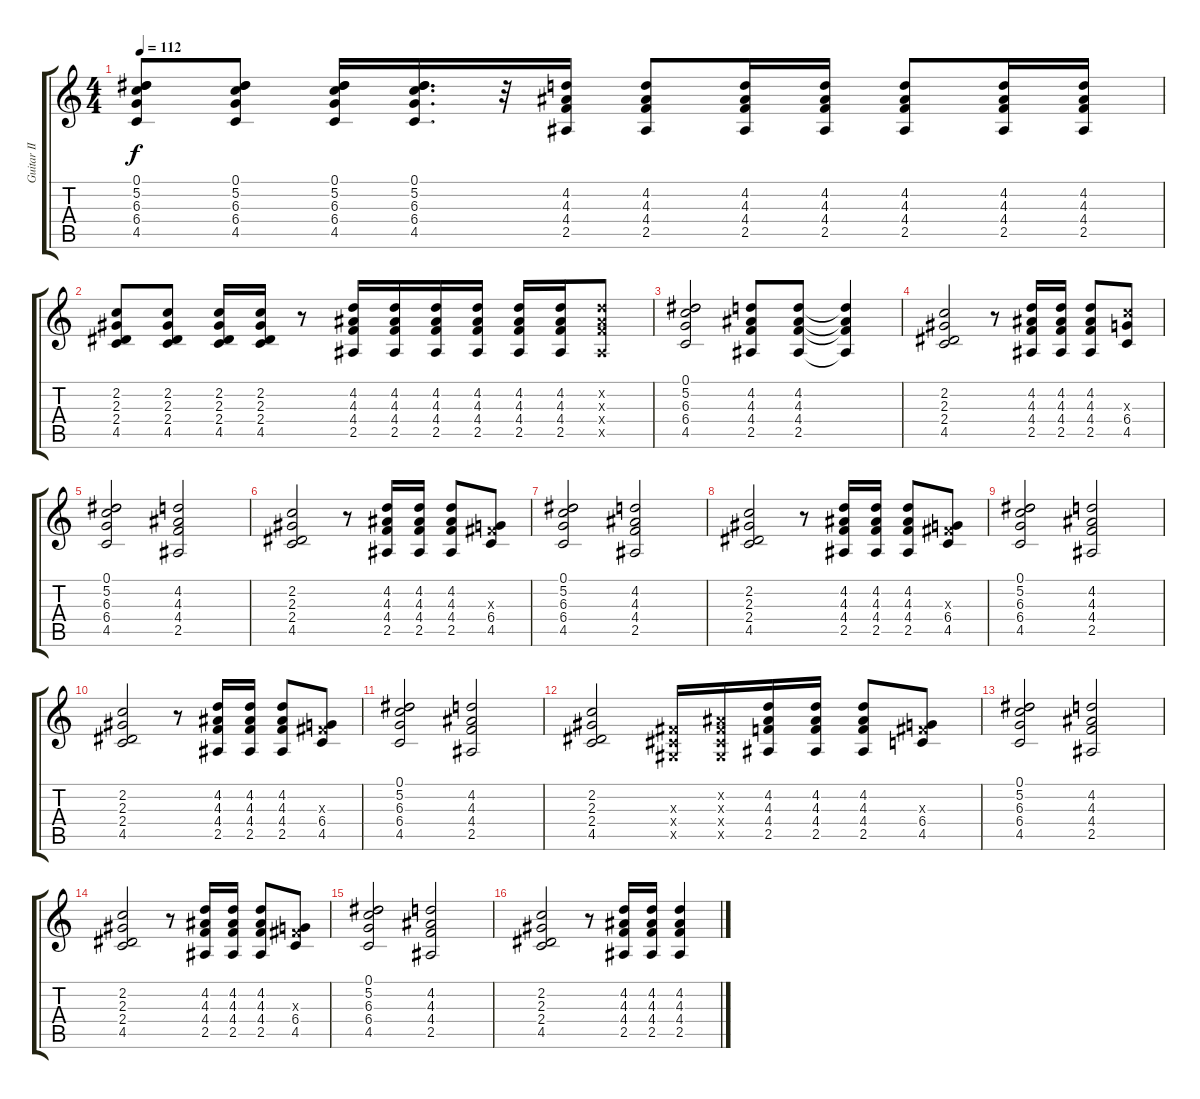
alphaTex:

\track ("Guitar II" "Guitar II") {instrument acousticguitarsteel}
\staff {score tabs}
\tuning (Eb4 Bb3 Gb3 Db3 Ab2 Eb2) {hide}
\ts (4 4)
\tempo 112
\clef g2
\ks c
(0.1 5.2 6.3 6.4 4.5).8{dy f} (0.1 5.2 6.3 6.4 4.5).8 (0.1 5.2 6.3 6.4 4.5).16 (0.1 5.2 6.3 6.4 4.5).16{d} r.32 (4.2 4.3 4.4 2.5).16 (4.2 4.3 4.4 2.5).8 (4.2 4.3 4.4 2.5).16 (4.2 4.3 4.4 2.5).16 (4.2 4.3 4.4 2.5).8 (4.2 4.3 4.4 2.5).16 (4.2 4.3 4.4 2.5).16 |
(2.2 2.3 2.4 4.5).8 (2.2 2.3 2.4 4.5).8 (2.2 2.3 2.4 4.5).16 (2.2 2.3 2.4 4.5).16 r.8 (4.2 4.3 4.4 2.5).16 (4.2 4.3 4.4 2.5).16 (4.2 4.3 4.4 2.5).16 (4.2 4.3 4.4 2.5).16 (4.2 4.3 4.4 2.5).16 (4.2 4.3 4.4 2.5).16 (4.2{x} 4.3{x} 4.4{x} 2.5{x}).8 |
(0.1 5.2 6.3 6.4 4.5).2 (4.2 4.3 4.4 2.5).8 (4.2 4.3 4.4 2.5).8 (4.2{t} 4.3{t} 4.4{t} 2.5{t}).4 |
(2.2 2.3 2.4 4.5).2 r.8 (4.2 4.3 4.4 2.5).16 (4.2 4.3 4.4 2.5).16 (4.2 4.3 4.4 2.5).8 (6.3{x} 6.4 4.5).8 |
(0.1 5.2 6.3 6.4 4.5).2 (4.2 4.3 4.4 2.5).2 |
(2.2 2.3 2.4 4.5).2 r.8 (4.2 4.3 4.4 2.5).16 (4.2 4.3 4.4 2.5).16 (4.2 4.3 4.4 2.5).8 (0.3{x} 6.4 4.5).8 |
(0.1 5.2 6.3 6.4 4.5).2 (4.2 4.3 4.4 2.5).2 |
(2.2 2.3 2.4 4.5).2 r.8 (4.2 4.3 4.4 2.5).16 (4.2 4.3 4.4 2.5).16 (4.2 4.3 4.4 2.5).8 (0.3{x} 6.4 4.5).8 |
(0.1 5.2 6.3 6.4 4.5).2 (4.2 4.3 4.4 2.5).2 |
(2.2 2.3 2.4 4.5).2 r.8 (4.2 4.3 4.4 2.5).16 (4.2 4.3 4.4 2.5).16 (4.2 4.3 4.4 2.5).8 (0.3{x} 6.4 4.5).8 |
(0.1 5.2 6.3 6.4 4.5).2 (4.2 4.3 4.4 2.5).2 |
(2.2 2.3 2.4 4.5).2 (0.3{x} 0.4{x} 0.5{x}).16 (0.2{x} 0.3{x} 0.4{x} 0.5{x}).16 (4.2 4.3 4.4 2.5).16 (4.2 4.3 4.4 2.5).16 (4.2 4.3 4.4 2.5).8 (0.3{x} 6.4 4.5).8 |
(0.1 5.2 6.3 6.4 4.5).2 (4.2 4.3 4.4 2.5).2 |
(2.2 2.3 2.4 4.5).2 r.8 (4.2 4.3 4.4 2.5).16 (4.2 4.3 4.4 2.5).16 (4.2 4.3 4.4 2.5).8 (0.3{x} 6.4 4.5).8 |
(0.1 5.2 6.3 6.4 4.5).2 (4.2 4.3 4.4 2.5).2 |
(2.2 2.3 2.4 4.5).2 r.8 (4.2 4.3 4.4 2.5).16 (4.2 4.3 4.4 2.5).16 (4.2 4.3 4.4 2.5).4
